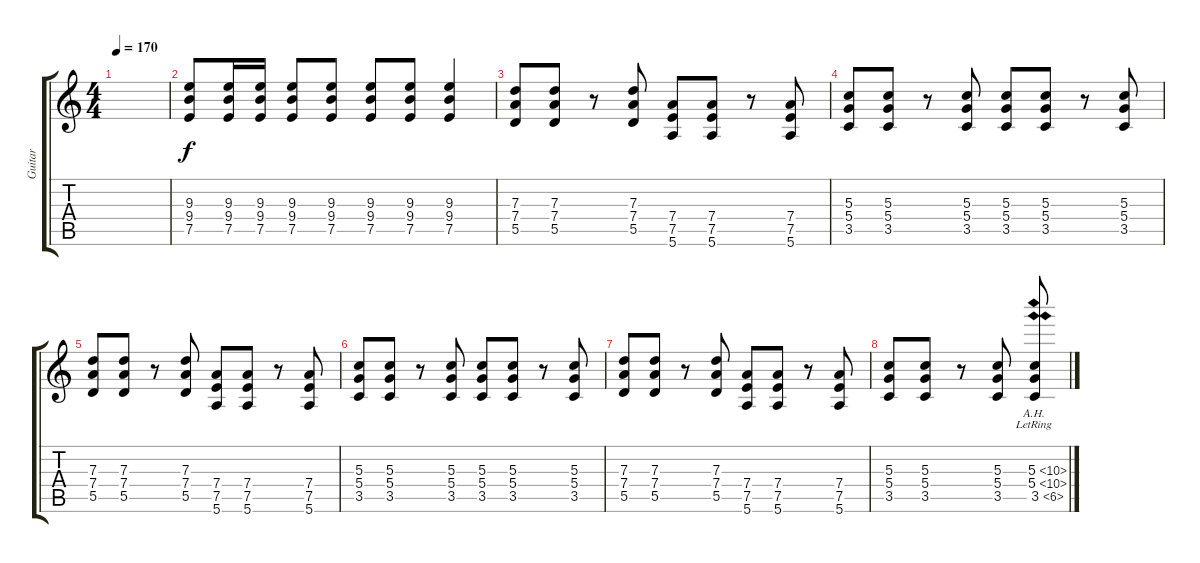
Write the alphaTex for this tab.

\track ("Guitar" "Guitar") {instrument distortionguitar}
\staff {score tabs}
\tuning (E4 B3 G3 D3 A2 E2) {hide}
\ts (4 4)
\tempo 170
\clef g2
\ks c
|
(9.3 9.4 7.5).8 (9.3 9.4 7.5).16 (9.3 9.4 7.5).16 (9.3 9.4 7.5).8 (9.3 9.4 7.5).8 (9.3 9.4 7.5).8 (9.3 9.4 7.5).8 (9.3 9.4 7.5).4 |
(7.3 7.4 5.5).8 (7.3 7.4 5.5).8 r.8 (7.3 7.4 5.5).8 (7.4 7.5 5.6).8 (7.4 7.5 5.6).8 r.8 (7.4 7.5 5.6).8 |
(5.3 5.4 3.5).8 (5.3 5.4 3.5).8 r.8 (5.3 5.4 3.5).8 (5.3 5.4 3.5).8 (5.3 5.4 3.5).8 r.8 (5.3 5.4 3.5).8 |
(7.3 7.4 5.5).8 (7.3 7.4 5.5).8 r.8 (7.3 7.4 5.5).8 (7.4 7.5 5.6).8 (7.4 7.5 5.6).8 r.8 (7.4 7.5 5.6).8 |
(5.3 5.4 3.5).8 (5.3 5.4 3.5).8 r.8 (5.3 5.4 3.5).8 (5.3 5.4 3.5).8 (5.3 5.4 3.5).8 r.8 (5.3 5.4 3.5).8 |
(7.3 7.4 5.5).8 (7.3 7.4 5.5).8 r.8 (7.3 7.4 5.5).8 (7.4 7.5 5.6).8 (7.4 7.5 5.6).8 r.8 (7.4 7.5 5.6).8 |
(5.3 5.4 3.5).8 (5.3 5.4 3.5).8 r.8 (5.3 5.4 3.5).8 (5.3{ah 5} 5.4{ah 5} 3.5{ah 3 lr}).8
